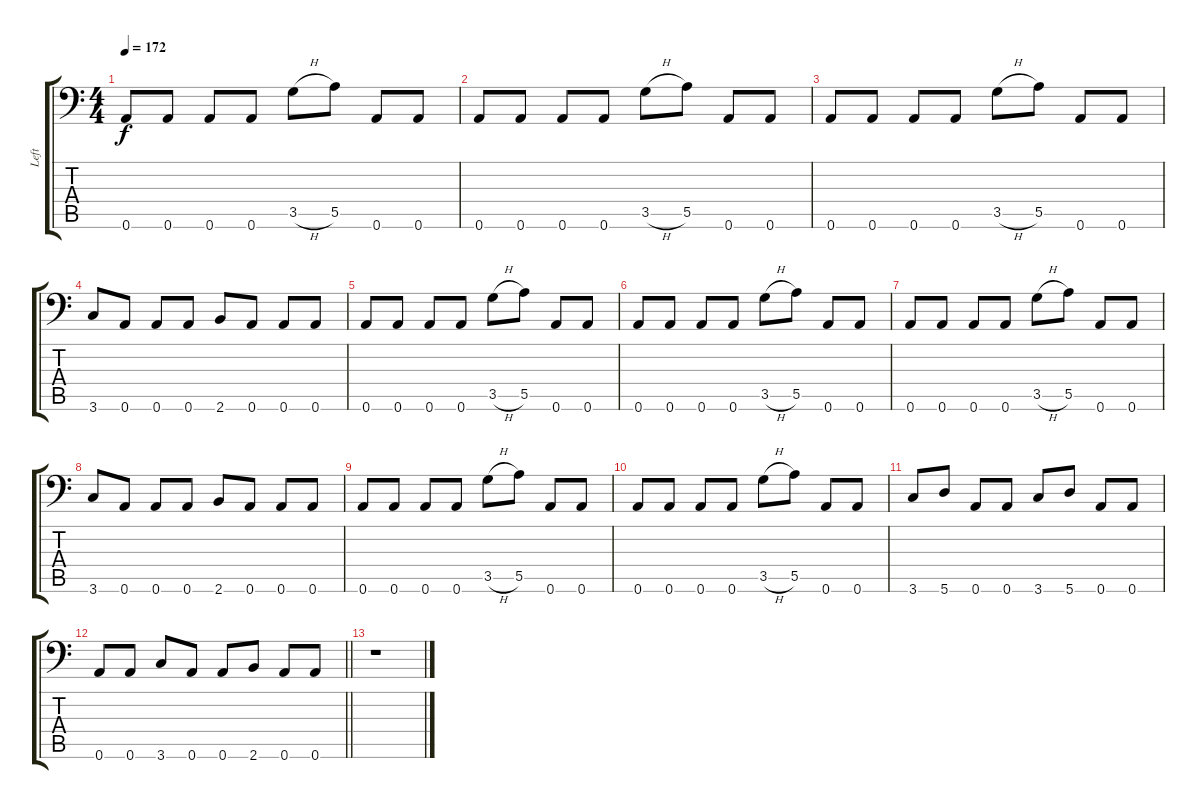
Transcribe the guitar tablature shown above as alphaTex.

\track ("Left" "Left") {instrument distortionguitar}
\staff {score tabs}
\tuning (B3 Gb3 D3 A2 E2 A1) {hide}
\ts (4 4)
\tempo 172
\clef f4
\ks c
0.6.8{dy f volume 4} 0.6.8 0.6.8 0.6.8 3.5{h}.8 5.5.8 0.6.8 0.6.8 |
0.6.8 0.6.8 0.6.8 0.6.8 3.5{h}.8 5.5.8 0.6.8 0.6.8 |
0.6.8 0.6.8 0.6.8 0.6.8 3.5{h}.8 5.5.8 0.6.8 0.6.8 |
3.6.8 0.6.8 0.6.8 0.6.8 2.6.8 0.6.8 0.6.8 0.6.8 |
0.6.8{volume 2} 0.6.8 0.6.8 0.6.8 3.5{h}.8 5.5.8 0.6.8 0.6.8 |
0.6.8 0.6.8 0.6.8 0.6.8 3.5{h}.8 5.5.8 0.6.8 0.6.8 |
0.6.8 0.6.8 0.6.8 0.6.8 3.5{h}.8 5.5.8 0.6.8 0.6.8 |
3.6.8 0.6.8 0.6.8 0.6.8 2.6.8 0.6.8 0.6.8 0.6.8 |
0.6.8{volume 0} 0.6.8 0.6.8 0.6.8 3.5{h}.8 5.5.8 0.6.8 0.6.8 |
0.6.8 0.6.8 0.6.8 0.6.8 3.5{h}.8 5.5.8 0.6.8 0.6.8 |
3.6.8 5.6.8 0.6.8 0.6.8 3.6.8 5.6.8 0.6.8 0.6.8 |
\barLineRight lightlight
0.6.8 0.6.8 3.6.8 0.6.8 0.6.8 2.6.8 0.6.8 0.6.8 |
r.1
